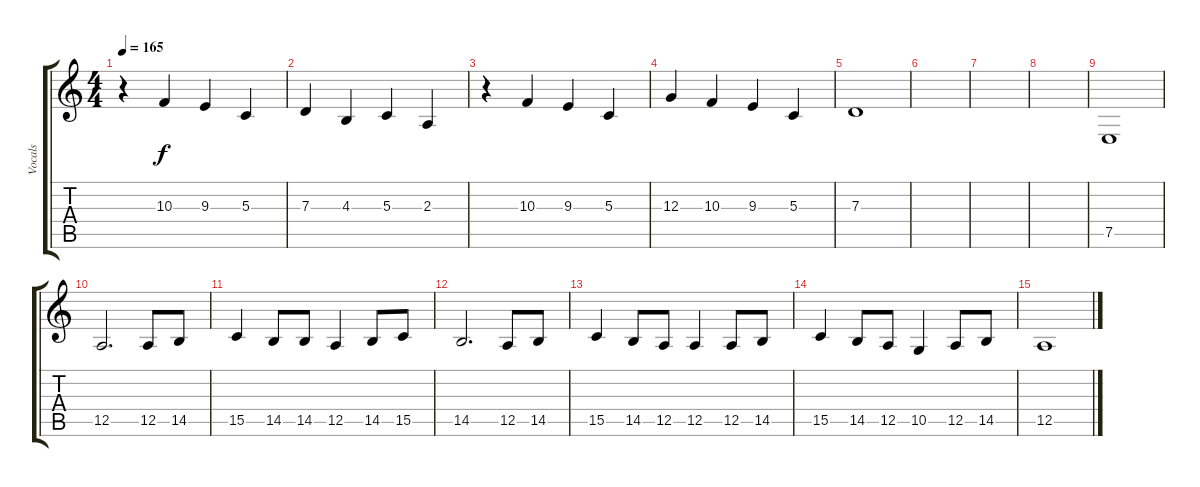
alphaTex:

\track ("Vocals" "Vocals") {instrument altosax}
\staff {score tabs}
\tuning (E4 B3 G3 D3 A2 E2) {hide}
\ts (4 4)
\tempo 165
\clef g2
\ks c
r.4{dy f} 10.3.4 9.3.4 5.3.4 |
7.3.4 4.3.4 5.3.4 2.3.4 |
r.4 10.3.4 9.3.4 5.3.4 |
12.3.4 10.3.4 9.3.4 5.3.4 |
7.3.1 |
|
|
|
7.5.1 |
12.5.2{d} 12.5.8 14.5.8 |
15.5.4 14.5.8 14.5.8 12.5.4 14.5.8 15.5.8 |
14.5.2{d} 12.5.8 14.5.8 |
15.5.4 14.5.8 12.5.8 12.5.4 12.5.8 14.5.8 |
15.5.4 14.5.8 12.5.8 10.5.4 12.5.8 14.5.8 |
12.5.1
